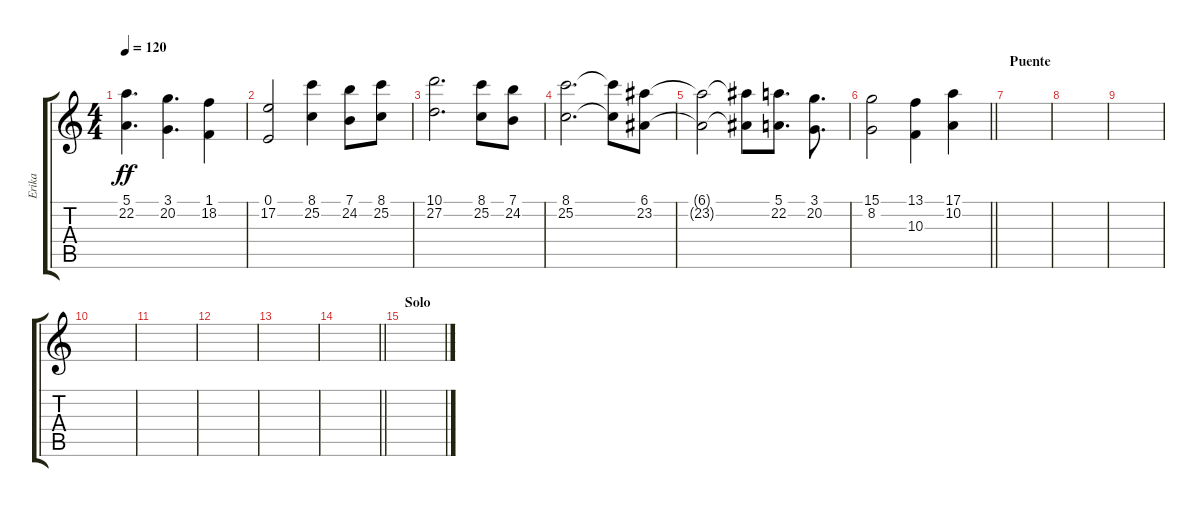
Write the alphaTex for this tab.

\track ("Erika" "Erika") {instrument stringensemble1}
\staff {score tabs}
\tuning (E4 B3 G3 D3 A2 E2) {hide}
\ts (4 4)
\tempo 120
\clef g2
\ks c
(5.1 22.2).4{d dy ff} (3.1 20.2).4{d} (1.1 18.2).4 |
(0.1 17.2).2 (8.1 25.2).4 (7.1 24.2).8 (8.1 25.2).8 |
(10.1 27.2).2{d} (8.1 25.2).8 (7.1 24.2).8 |
(8.1 25.2).2{d} (8.1{t} 25.2{t}).8 (6.1 23.2).8 |
(6.1{t} 23.2{t}).2 (6.1{t} 23.2{t}).8 (5.1 22.2).8{d} (3.1 20.2).8{d} |
\barLineRight lightlight
(15.1 8.2).2 (13.1 10.3).4 (17.1 10.2).4 |
\section ("" "Puente")
|
|
|
|
|
|
|
\barLineRight lightlight
|
\section ("" "Solo")
